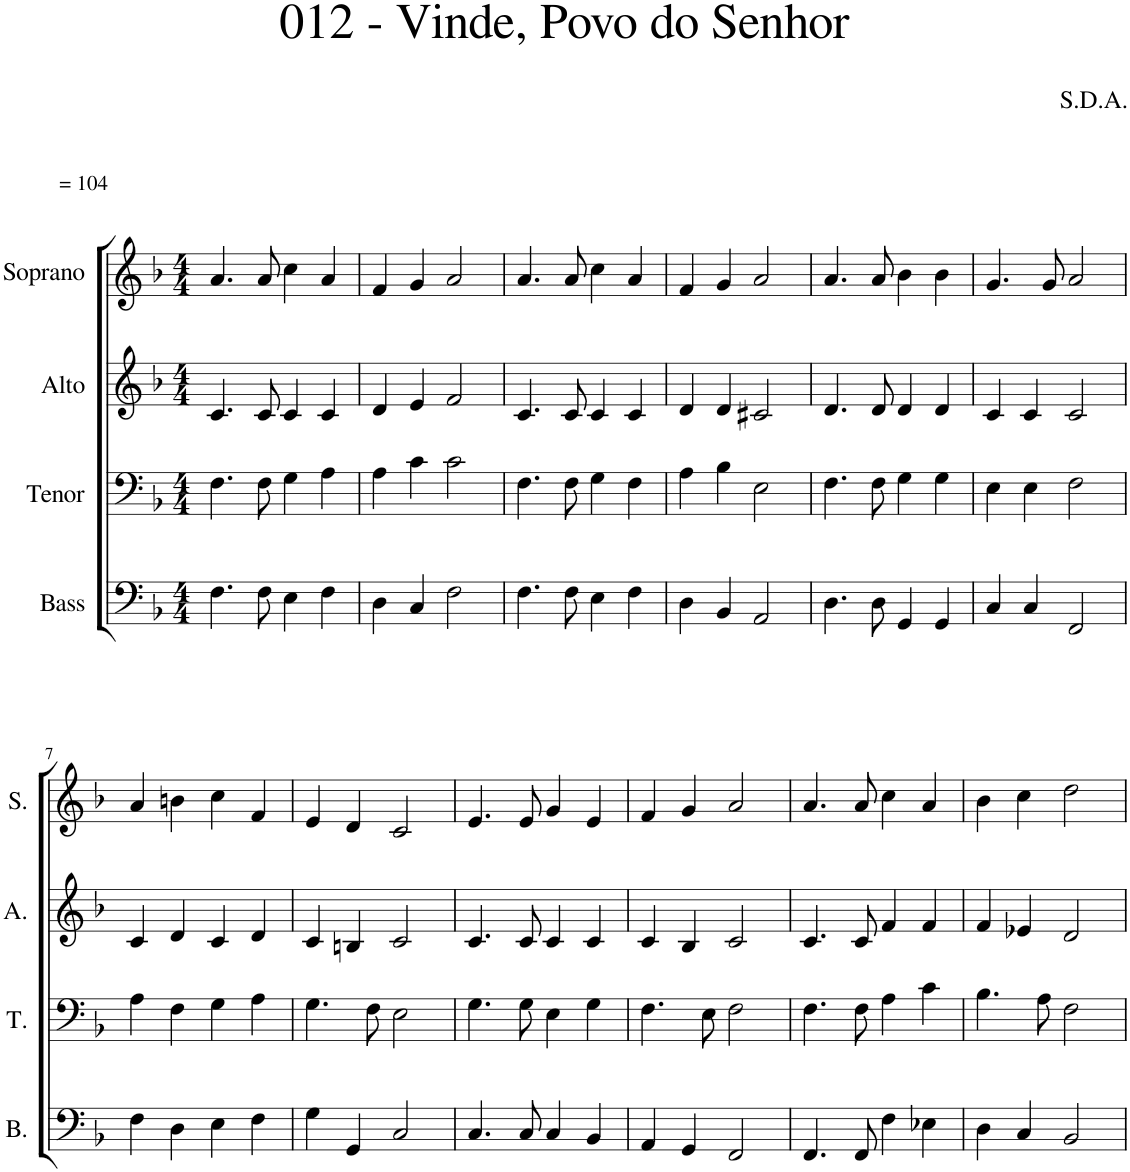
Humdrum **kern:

**kern	**kern	**kern	**kern
*part4	*part3	*part2	*part1
*staff4	*staff3	*staff2	*staff1
*I"Bass	*I"Tenor	*I"Alto	*I"Soprano
*I'B.	*I'T.	*I'A.	*I'S.
*clefF4	*clefF4	*clefG2	*clefG2
*k[b-]	*k[b-]	*k[b-]	*k[b-]
*M4/4	*M4/4	*M4/4	*M4/4
=1	=1	=1	=1
!	!	!	!LO:TX:a:t== 104
4.F\	4.F\	4.c/	4.a/
8F\	8F\	8c/	8a/
4E\	4G\	4c/	4cc\
4F\	4A\	4c/	4a/
=2	=2	=2	=2
4D\	4A\	4d/	4f/
4C/	4c\	4e/	4g/
2F\	2c\	2f/	2a/
=3	=3	=3	=3
4.F\	4.F\	4.c/	4.a/
8F\	8F\	8c/	8a/
4E\	4G\	4c/	4cc\
4F\	4F\	4c/	4a/
=4	=4	=4	=4
4D\	4A\	4d/	4f/
4BB-/	4B-\	4d/	4g/
2AA/	2E\	2c#X/	2a/
=5	=5	=5	=5
4.D\	4.F\	4.d/	4.a/
8D\	8F\	8d/	8a/
4GG/	4G\	4d/	4b-\
4GG/	4G\	4d/	4b-\
=6	=6	=6	=6
4C/	4E\	4c/	4.g/
4C/	4E\	4c/	.
.	.	.	8g/
2FF/	2F\	2c/	2a/
!!LO:LB:g=z
=7	=7	=7	=7
4F\	4A\	4c/	4a/
4D\	4F\	4d/	4bn\
4E\	4G\	4c/	4cc\
4F\	4A\	4d/	4f/
=8	=8	=8	=8
4G\	4.G\	4c/	4e/
4GG/	.	4Bn/	4d/
.	8F\	.	.
2C/	2E\	2c/	2c/
=9	=9	=9	=9
4.C/	4.G\	4.c/	4.e/
8C/	8G\	8c/	8e/
4C/	4E\	4c/	4g/
4BB-/	4G\	4c/	4e/
=10	=10	=10	=10
4AA/	4.F\	4c/	4f/
4GG/	.	4B-/	4g/
.	8E\	.	.
2FF/	2F\	2c/	2a/
=11	=11	=11	=11
4.FF/	4.F\	4.c/	4.a/
8FF/	8F\	8c/	8a/
4F\	4A\	4f/	4cc\
4E-X\	4c\	4f/	4a/
=12	=12	=12	=12
4D\	4.B-\	4f/	4b-\
4C/	.	4e-X/	4cc\
.	8A\	.	.
2BB-/	2F\	2d/	2dd\
=	=	=	=
*-	*-	*-	*-
